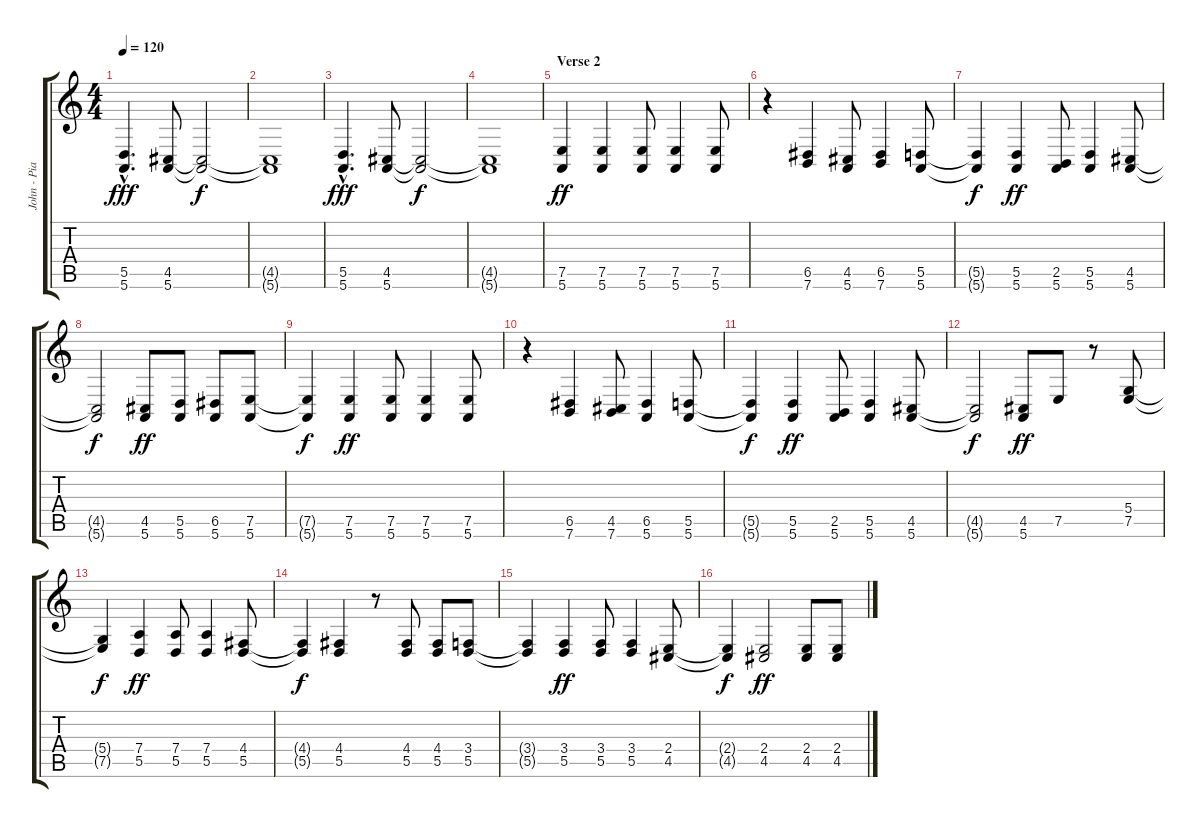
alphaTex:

\track ("John - Piano" "John - Pia") {instrument brightacousticpiano}
\staff {score tabs}
\tuning (E4 B3 G3 D3 A2 E2) {hide}
\ts (4 4)
\tempo 120
\clef g2
\ks c
(5.5{hac} 5.6{hac}).4{d dy fff} (4.5 5.6).8 (4.5{t} 5.6{t}).2{dy f} |
(4.5{t} 5.6{t}).1 |
(5.5{hac} 5.6{hac}).4{d dy fff} (4.5 5.6).8 (4.5{t} 5.6{t}).2{dy f} |
(4.5{t} 5.6{t}).1 |
\section ("" "Verse 2")
(7.5 5.6).4{dy ff} (7.5 5.6).4 (7.5 5.6).8 (7.5 5.6).4 (7.5 5.6).8 |
r.4 (6.5 7.6).4 (4.5 5.6).8 (6.5 7.6).4 (5.5 5.6).8 |
(5.5{t} 5.6{t}).4{dy f} (5.5 5.6).4{dy ff} (2.5 5.6).8 (5.5 5.6).4 (4.5 5.6).8 |
(4.5{t} 5.6{t}).2{dy f} (4.5 5.6).8{dy ff} (5.5 5.6).8 (6.5 5.6).8 (7.5 5.6).8 |
(7.5{t} 5.6{t}).4{dy f} (7.5 5.6).4{dy ff} (7.5 5.6).8 (7.5 5.6).4 (7.5 5.6).8 |
r.4 (6.5 7.6).4 (4.5 7.6).8 (6.5 5.6).4 (5.5 5.6).8 |
(5.5{t} 5.6{t}).4{dy f} (5.5 5.6).4{dy ff} (2.5 5.6).8 (5.5 5.6).4 (4.5 5.6).8 |
(4.5{t} 5.6{t}).2{dy f} (4.5 5.6).8{dy ff} 7.5.8 r.8 (5.4 7.5).8 |
(5.4{t} 7.5{t}).4{dy f} (7.4 5.5).4{dy ff} (7.4 5.5).8 (7.4 5.5).4 (4.4 5.5).8 |
(4.4{t} 5.5{t}).4{dy f} (4.4 5.5).4 r.8 (4.4 5.5).8 (4.4 5.5).8 (3.4 5.5).8 |
(3.4{t} 5.5{t}).4 (3.4 5.5).4{dy ff} (3.4 5.5).8 (3.4 5.5).4 (2.4 4.5).8 |
(2.4{t} 4.5{t}).4{dy f} (2.4 4.5).2{dy ff} (2.4 4.5).8 (2.4 4.5).8
